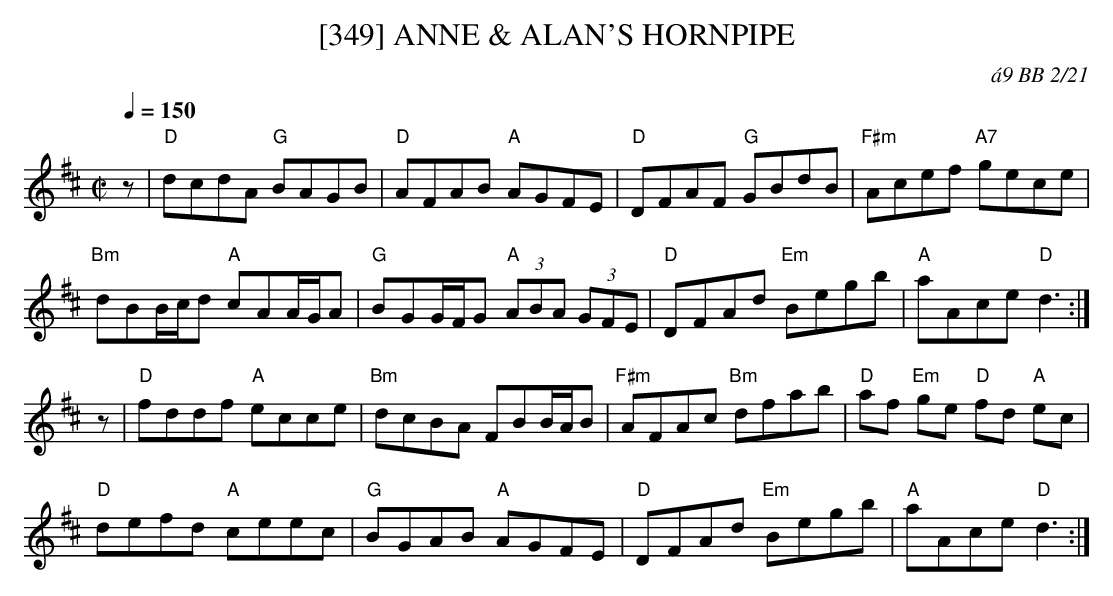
X:1
T:[349] ANNE & ALAN'S HORNPIPE
C:\'a9 BB 2/21
M:C|
Q:1/4=150
K:D
z|"D" dcdA "G"BAGB|"D"AFAB "A"AGFE|\
"D"DFAF "G"GBdB | "F#m" Acef "A7" gece|
"Bm" dBB/c/d "A"cAA/G/A | "G"BGG/F/G "A" (3ABA (3GFE|\
"D" DFAd "Em" Begb | "A" aAce "D" d3:|
z|"D" fddf "A" ecce| "Bm" dcBA FBB/A/B |\
"F#m"AFAc "Bm" dfab | "D" af "Em" ge "D" fd "A" ec|
"D" defd "A" ceec | "G" BGAB "A"AGFE |\
"D" DFAd "Em" Begb | "A" aAce "D" d3:|
